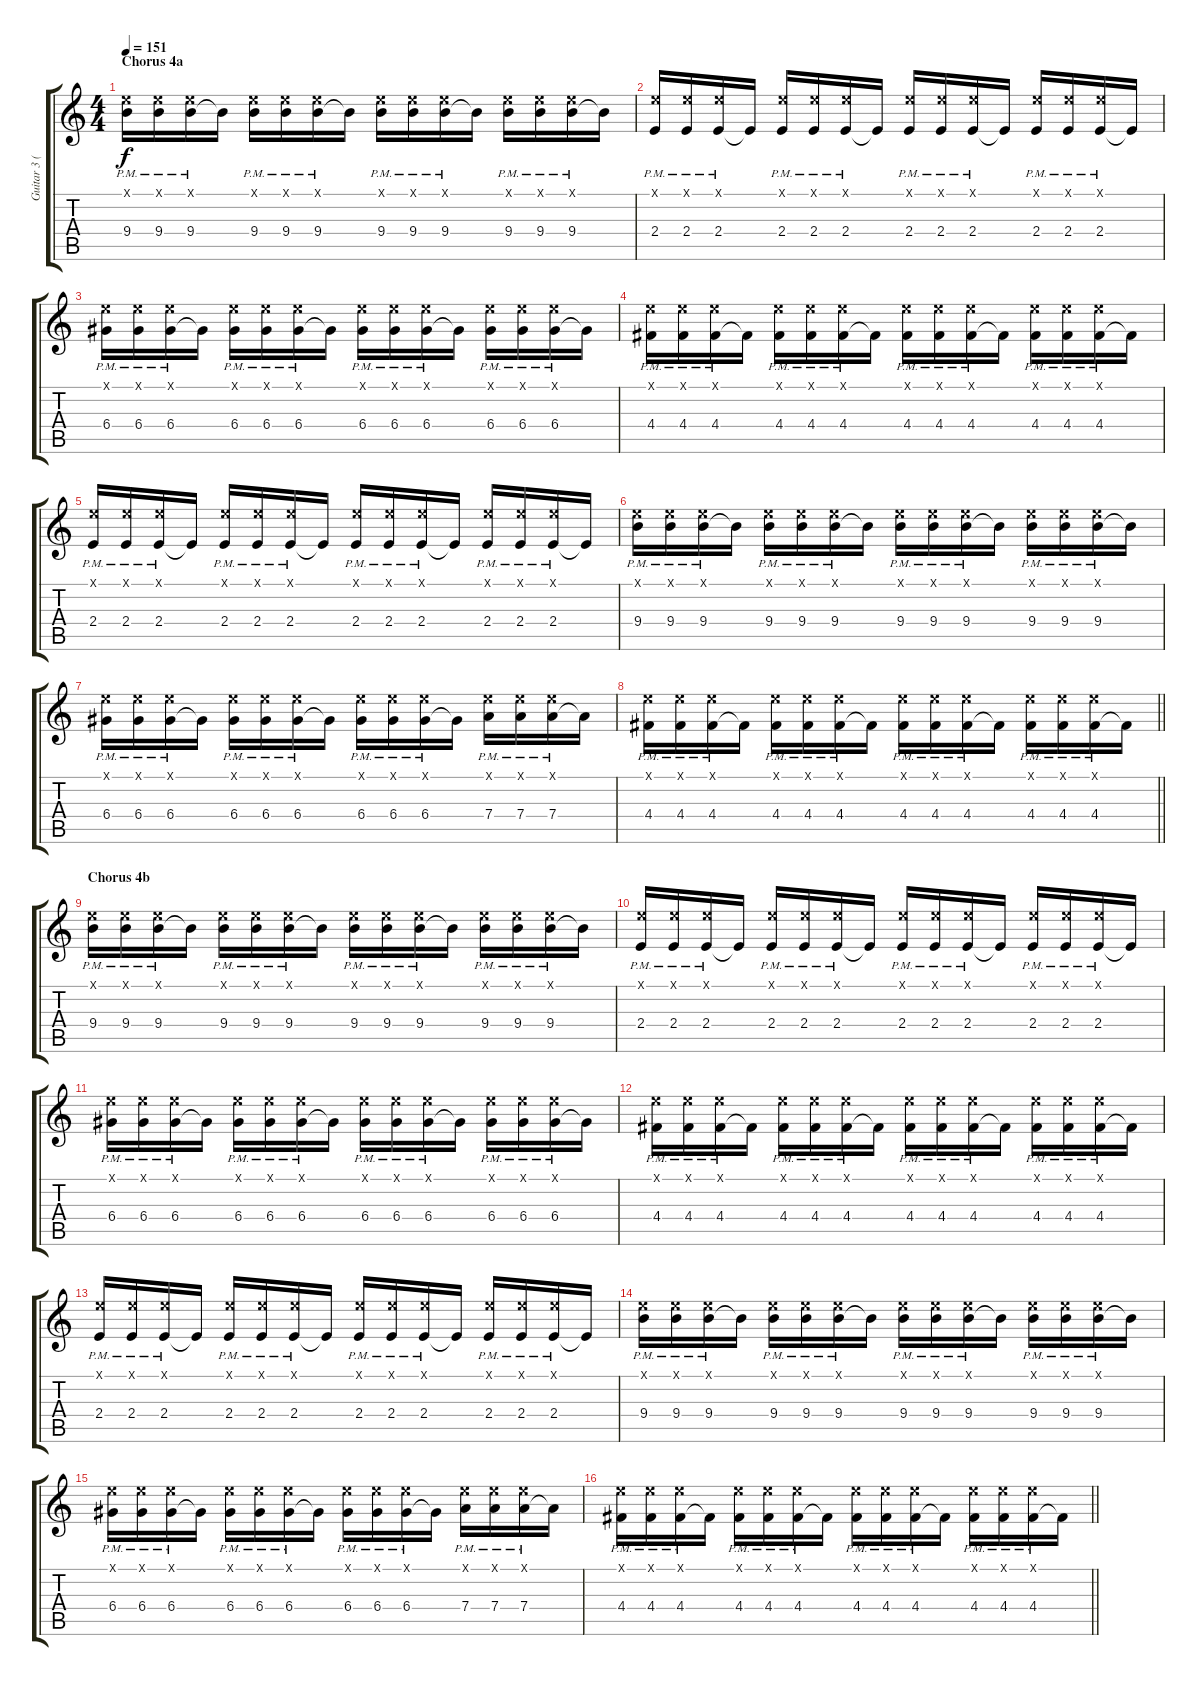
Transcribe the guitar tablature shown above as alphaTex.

\track ("Guitar 3 (Kele Okereke)" "Guitar 3 (") {instrument acousticguitarnylon}
\staff {score tabs}
\tuning (E4 B3 G3 D3 A2 E2) {hide}
\ts (4 4)
\section ("" "Chorus 4a")
\tempo 151
\clef g2
\ks c
(0.1{x} 9.4{pm}).16{dy f} (0.1{x} 9.4{pm}).16 (0.1{x} 9.4{pm}).16 9.4{t}.16 (0.1{x} 9.4{pm}).16 (0.1{x} 9.4{pm}).16 (0.1{x} 9.4{pm}).16 9.4{t}.16 (0.1{x} 9.4{pm}).16 (0.1{x} 9.4{pm}).16 (0.1{x} 9.4{pm}).16 9.4{t}.16 (0.1{x} 9.4{pm}).16 (0.1{x} 9.4{pm}).16 (0.1{x} 9.4{pm}).16 9.4{t}.16 |
(0.1{x} 2.4{pm}).16 (0.1{x} 2.4{pm}).16 (0.1{x} 2.4{pm}).16 2.4{t}.16 (0.1{x} 2.4{pm}).16 (0.1{x} 2.4{pm}).16 (0.1{x} 2.4{pm}).16 2.4{t}.16 (0.1{x} 2.4{pm}).16 (0.1{x} 2.4{pm}).16 (0.1{x} 2.4{pm}).16 2.4{t}.16 (0.1{x} 2.4{pm}).16 (0.1{x} 2.4{pm}).16 (0.1{x} 2.4{pm}).16 2.4{t}.16 |
(0.1{x} 6.4{pm}).16 (0.1{x} 6.4{pm}).16 (0.1{x} 6.4{pm}).16 6.4{t}.16 (0.1{x} 6.4{pm}).16 (0.1{x} 6.4{pm}).16 (0.1{x} 6.4{pm}).16 6.4{t}.16 (0.1{x} 6.4{pm}).16 (0.1{x} 6.4{pm}).16 (0.1{x} 6.4{pm}).16 6.4{t}.16 (0.1{x} 6.4{pm}).16 (0.1{x} 6.4{pm}).16 (0.1{x} 6.4{pm}).16 6.4{t}.16 |
(0.1{x} 4.4{pm}).16 (0.1{x} 4.4{pm}).16 (0.1{x} 4.4{pm}).16 4.4{t}.16 (0.1{x} 4.4{pm}).16 (0.1{x} 4.4{pm}).16 (0.1{x} 4.4{pm}).16 4.4{t}.16 (0.1{x} 4.4{pm}).16 (0.1{x} 4.4{pm}).16 (0.1{x} 4.4{pm}).16 4.4{t}.16 (0.1{x} 4.4{pm}).16 (0.1{x} 4.4{pm}).16 (0.1{x} 4.4{pm}).16 4.4{t}.16 |
(0.1{x} 2.4{pm}).16 (0.1{x} 2.4{pm}).16 (0.1{x} 2.4{pm}).16 2.4{t}.16 (0.1{x} 2.4{pm}).16 (0.1{x} 2.4{pm}).16 (0.1{x} 2.4{pm}).16 2.4{t}.16 (0.1{x} 2.4{pm}).16 (0.1{x} 2.4{pm}).16 (0.1{x} 2.4{pm}).16 2.4{t}.16 (0.1{x} 2.4{pm}).16 (0.1{x} 2.4{pm}).16 (0.1{x} 2.4{pm}).16 2.4{t}.16 |
(0.1{x} 9.4{pm}).16 (0.1{x} 9.4{pm}).16 (0.1{x} 9.4{pm}).16 9.4{t}.16 (0.1{x} 9.4{pm}).16 (0.1{x} 9.4{pm}).16 (0.1{x} 9.4{pm}).16 9.4{t}.16 (0.1{x} 9.4{pm}).16 (0.1{x} 9.4{pm}).16 (0.1{x} 9.4{pm}).16 9.4{t}.16 (0.1{x} 9.4{pm}).16 (0.1{x} 9.4{pm}).16 (0.1{x} 9.4{pm}).16 9.4{t}.16 |
(0.1{x} 6.4{pm}).16 (0.1{x} 6.4{pm}).16 (0.1{x} 6.4{pm}).16 6.4{t}.16 (0.1{x} 6.4{pm}).16 (0.1{x} 6.4{pm}).16 (0.1{x} 6.4{pm}).16 6.4{t}.16 (0.1{x} 6.4{pm}).16 (0.1{x} 6.4{pm}).16 (0.1{x} 6.4{pm}).16 6.4{t}.16 (0.1{x} 7.4{pm}).16 (0.1{x} 7.4{pm}).16 (0.1{x} 7.4{pm}).16 7.4{t}.16 |
\barLineRight lightlight
(0.1{x} 4.4{pm}).16 (0.1{x} 4.4{pm}).16 (0.1{x} 4.4{pm}).16 4.4{t}.16 (0.1{x} 4.4{pm}).16 (0.1{x} 4.4{pm}).16 (0.1{x} 4.4{pm}).16 4.4{t}.16 (0.1{x} 4.4{pm}).16 (0.1{x} 4.4{pm}).16 (0.1{x} 4.4{pm}).16 4.4{t}.16 (0.1{x} 4.4{pm}).16 (0.1{x} 4.4{pm}).16 (0.1{x} 4.4{pm}).16 4.4{t}.16 |
\section ("" "Chorus 4b")
(0.1{x} 9.4{pm}).16 (0.1{x} 9.4{pm}).16 (0.1{x} 9.4{pm}).16 9.4{t}.16 (0.1{x} 9.4{pm}).16 (0.1{x} 9.4{pm}).16 (0.1{x} 9.4{pm}).16 9.4{t}.16 (0.1{x} 9.4{pm}).16 (0.1{x} 9.4{pm}).16 (0.1{x} 9.4{pm}).16 9.4{t}.16 (0.1{x} 9.4{pm}).16 (0.1{x} 9.4{pm}).16 (0.1{x} 9.4{pm}).16 9.4{t}.16 |
(0.1{x} 2.4{pm}).16 (0.1{x} 2.4{pm}).16 (0.1{x} 2.4{pm}).16 2.4{t}.16 (0.1{x} 2.4{pm}).16 (0.1{x} 2.4{pm}).16 (0.1{x} 2.4{pm}).16 2.4{t}.16 (0.1{x} 2.4{pm}).16 (0.1{x} 2.4{pm}).16 (0.1{x} 2.4{pm}).16 2.4{t}.16 (0.1{x} 2.4{pm}).16 (0.1{x} 2.4{pm}).16 (0.1{x} 2.4{pm}).16 2.4{t}.16 |
(0.1{x} 6.4{pm}).16 (0.1{x} 6.4{pm}).16 (0.1{x} 6.4{pm}).16 6.4{t}.16 (0.1{x} 6.4{pm}).16 (0.1{x} 6.4{pm}).16 (0.1{x} 6.4{pm}).16 6.4{t}.16 (0.1{x} 6.4{pm}).16 (0.1{x} 6.4{pm}).16 (0.1{x} 6.4{pm}).16 6.4{t}.16 (0.1{x} 6.4{pm}).16 (0.1{x} 6.4{pm}).16 (0.1{x} 6.4{pm}).16 6.4{t}.16 |
(0.1{x} 4.4{pm}).16 (0.1{x} 4.4{pm}).16 (0.1{x} 4.4{pm}).16 4.4{t}.16 (0.1{x} 4.4{pm}).16 (0.1{x} 4.4{pm}).16 (0.1{x} 4.4{pm}).16 4.4{t}.16 (0.1{x} 4.4{pm}).16 (0.1{x} 4.4{pm}).16 (0.1{x} 4.4{pm}).16 4.4{t}.16 (0.1{x} 4.4{pm}).16 (0.1{x} 4.4{pm}).16 (0.1{x} 4.4{pm}).16 4.4{t}.16 |
(0.1{x} 2.4{pm}).16 (0.1{x} 2.4{pm}).16 (0.1{x} 2.4{pm}).16 2.4{t}.16 (0.1{x} 2.4{pm}).16 (0.1{x} 2.4{pm}).16 (0.1{x} 2.4{pm}).16 2.4{t}.16 (0.1{x} 2.4{pm}).16 (0.1{x} 2.4{pm}).16 (0.1{x} 2.4{pm}).16 2.4{t}.16 (0.1{x} 2.4{pm}).16 (0.1{x} 2.4{pm}).16 (0.1{x} 2.4{pm}).16 2.4{t}.16 |
(0.1{x} 9.4{pm}).16 (0.1{x} 9.4{pm}).16 (0.1{x} 9.4{pm}).16 9.4{t}.16 (0.1{x} 9.4{pm}).16 (0.1{x} 9.4{pm}).16 (0.1{x} 9.4{pm}).16 9.4{t}.16 (0.1{x} 9.4{pm}).16 (0.1{x} 9.4{pm}).16 (0.1{x} 9.4{pm}).16 9.4{t}.16 (0.1{x} 9.4{pm}).16 (0.1{x} 9.4{pm}).16 (0.1{x} 9.4{pm}).16 9.4{t}.16 |
(0.1{x} 6.4{pm}).16 (0.1{x} 6.4{pm}).16 (0.1{x} 6.4{pm}).16 6.4{t}.16 (0.1{x} 6.4{pm}).16 (0.1{x} 6.4{pm}).16 (0.1{x} 6.4{pm}).16 6.4{t}.16 (0.1{x} 6.4{pm}).16 (0.1{x} 6.4{pm}).16 (0.1{x} 6.4{pm}).16 6.4{t}.16 (0.1{x} 7.4{pm}).16 (0.1{x} 7.4{pm}).16 (0.1{x} 7.4{pm}).16 7.4{t}.16 |
\barLineRight lightlight
(0.1{x} 4.4{pm}).16 (0.1{x} 4.4{pm}).16 (0.1{x} 4.4{pm}).16 4.4{t}.16 (0.1{x} 4.4{pm}).16 (0.1{x} 4.4{pm}).16 (0.1{x} 4.4{pm}).16 4.4{t}.16 (0.1{x} 4.4{pm}).16 (0.1{x} 4.4{pm}).16 (0.1{x} 4.4{pm}).16 4.4{t}.16 (0.1{x} 4.4{pm}).16 (0.1{x} 4.4{pm}).16 (0.1{x} 4.4{pm}).16 4.4{t}.16
